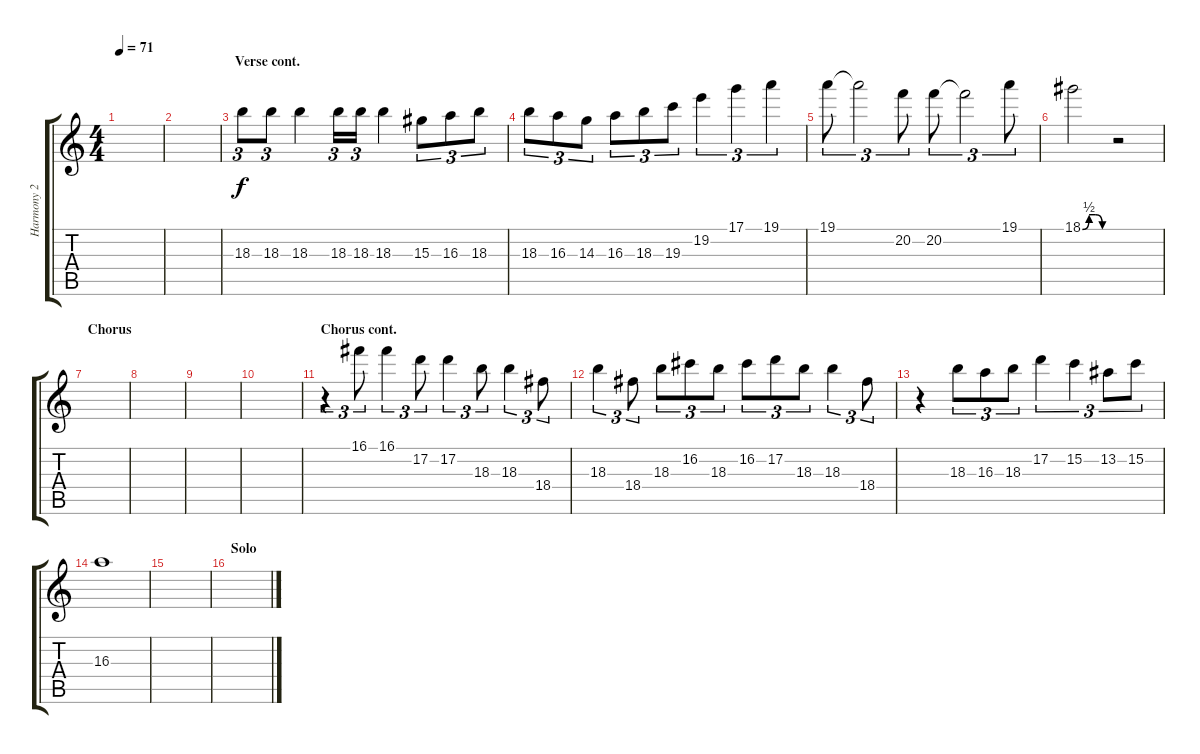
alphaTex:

\track ("Harmony 2" "Harmony 2") {instrument distortionguitar}
\staff {score tabs}
\tuning (D4 A3 F3 C3 G2 C2) {hide}
\ts (4 4)
\tempo 71
\clef g2
\ks c
|
|
\section ("" "Verse cont.")
18.3.8{tu (3 2)} 18.3.8{tu (3 2)} 18.3.4 18.3.16{tu (3 2)} 18.3.16{tu (3 2)} 18.3.4 15.3.8{tu (3 2)} 16.3.8{tu (3 2)} 18.3.8{tu (3 2)} |
18.3.8{tu (3 2)} 16.3.8{tu (3 2)} 14.3.8{tu (3 2)} 16.3.8{tu (3 2)} 18.3.8{tu (3 2)} 19.3.8{tu (3 2)} 19.2.4{tu (3 2)} 17.1.4{tu (3 2)} 19.1.4{tu (3 2)} |
19.1.8{tu (3 2)} 19.1{t}.2{tu (3 2)} 20.2.8{tu (3 2)} 20.2.8{tu (3 2)} 20.2{t}.2{tu (3 2)} 19.1.8{tu (3 2)} |
18.1{be (custom 0 0 15 2 30 2 45 0 60 0)}.2 r.2 |
\section ("" "Chorus")
|
|
|
|
\section ("" "Chorus cont.")
r.4{tu (3 2)} 16.1.8{tu (3 2)} 16.1.4{tu (3 2)} 17.2.8{tu (3 2)} 17.2.4{tu (3 2)} 18.3.8{tu (3 2)} 18.3.4{tu (3 2)} 18.4.8{tu (3 2)} |
18.3.4{tu (3 2)} 18.4.8{tu (3 2)} 18.3.8{tu (3 2)} 16.2.8{tu (3 2)} 18.3.8{tu (3 2)} 16.2.8{tu (3 2)} 17.2.8{tu (3 2)} 18.3.8{tu (3 2)} 18.3.4{tu (3 2)} 18.4.8{tu (3 2)} |
r.4 18.3.8{tu (3 2)} 16.3.8{tu (3 2)} 18.3.8{tu (3 2)} 17.2.4{tu (3 2)} 15.2.4{tu (3 2)} 13.2.8{tu (3 2)} 15.2.8{tu (3 2)} |
16.3.1 |
|
\section ("" "Solo")
